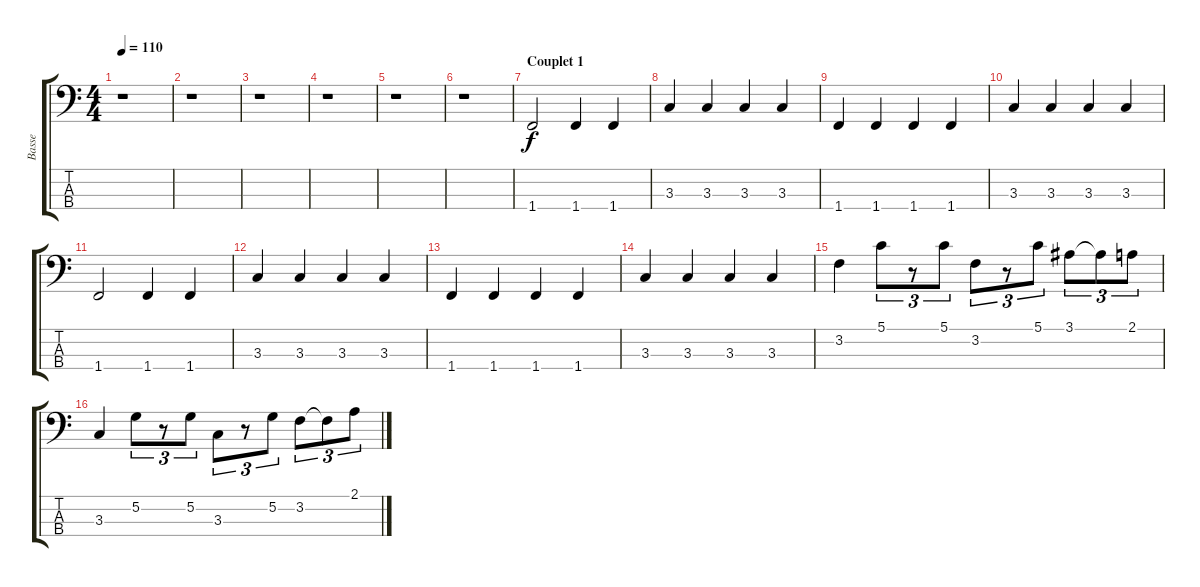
\track ("Basse" "Basse") {instrument electricbasspick}
\staff {score tabs}
\tuning (G2 D2 A1 E1) {hide}
\ts (4 4)
\tempo 110
\clef f4
\ks c
r.1{dy f instrument electricbasspick} |
r.1 |
r.1 |
r.1 |
r.1 |
r.1 |
\section ("" "Couplet 1")
1.4.2 1.4.4 1.4.4 |
3.3.4 3.3.4 3.3.4 3.3.4 |
1.4.4 1.4.4 1.4.4 1.4.4 |
3.3.4 3.3.4 3.3.4 3.3.4 |
1.4.2 1.4.4 1.4.4 |
3.3.4 3.3.4 3.3.4 3.3.4 |
1.4.4 1.4.4 1.4.4 1.4.4 |
3.3.4 3.3.4 3.3.4 3.3.4 |
3.2.4 5.1.8{tu (3 2)} r.8{tu (3 2)} 5.1.8{tu (3 2)} 3.2.8{tu (3 2)} r.8{tu (3 2)} 5.1.8{tu (3 2)} 3.1.8{tu (3 2)} 3.1{t}.8{tu (3 2)} 2.1.8{tu (3 2)} |
3.3.4 5.2.8{tu (3 2)} r.8{tu (3 2)} 5.2.8{tu (3 2)} 3.3.8{tu (3 2)} r.8{tu (3 2)} 5.2.8{tu (3 2)} 3.2.8{tu (3 2)} 3.2{t}.8{tu (3 2)} 2.1.8{tu (3 2)}
